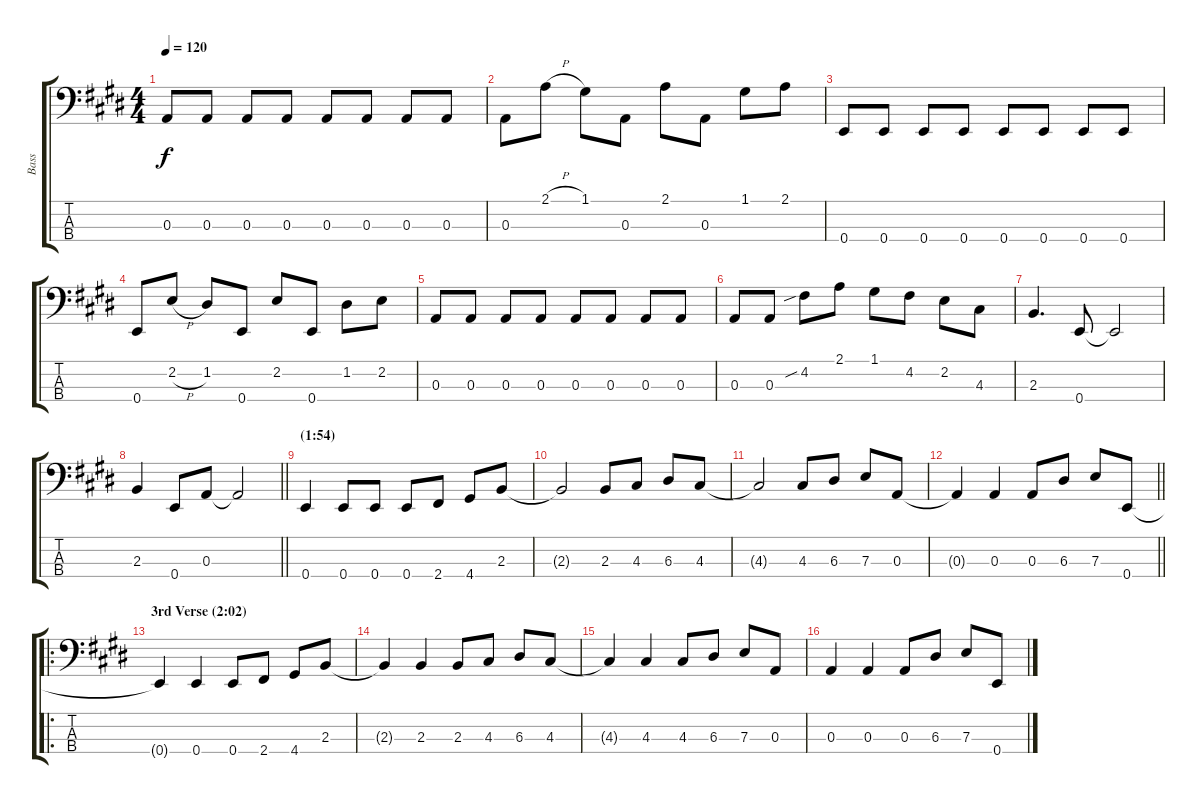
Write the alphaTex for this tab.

\track ("Bass" "Bass") {instrument electricbassfinger}
\staff {score tabs}
\tuning (G2 D2 A1 E1) {hide}
\ts (4 4)
\tempo 120
\clef f4
\ks e
0.3.8{dy f} 0.3.8 0.3.8 0.3.8 0.3.8 0.3.8 0.3.8 0.3.8 |
0.3.8 2.1{h}.8 1.1.8 0.3.8 2.1.8 0.3.8 1.1.8 2.1.8 |
0.4.8 0.4.8 0.4.8 0.4.8 0.4.8 0.4.8 0.4.8 0.4.8 |
0.4.8 2.2{h}.8 1.2.8 0.4.8 2.2.8 0.4.8 1.2.8 2.2.8 |
0.3.8 0.3.8 0.3.8 0.3.8 0.3.8 0.3.8 0.3.8 0.3.8 |
0.3.8 0.3.8 4.2{sib}.8 2.1.8 1.1.8 4.2.8 2.2.8 4.3.8 |
2.3.4{d} 0.4.8 0.4{t}.2 |
\barLineRight lightlight
2.3.4 0.4.8 0.3.8 0.3{t}.2 |
\section ("" "(1:54)")
0.4.4 0.4.8 0.4.8 0.4.8 2.4.8 4.4.8 2.3.8 |
2.3{t}.2 2.3.8 4.3.8 6.3.8 4.3.8 |
4.3{t}.2 4.3.8 6.3.8 7.3.8 0.3.8 |
\barLineRight lightlight
0.3{t}.4 0.3.4 0.3.8 6.3.8 7.3.8 0.4.8 |
\ro
\section ("" "3rd Verse (2:02)")
0.4{t}.4 0.4.4 0.4.8 2.4.8 4.4.8 2.3.8 |
2.3{t}.4 2.3.4 2.3.8 4.3.8 6.3.8 4.3.8 |
4.3{t}.4 4.3.4 4.3.8 6.3.8 7.3.8 0.3.8 |
0.3.4 0.3.4 0.3.8 6.3.8 7.3.8 0.4.8
